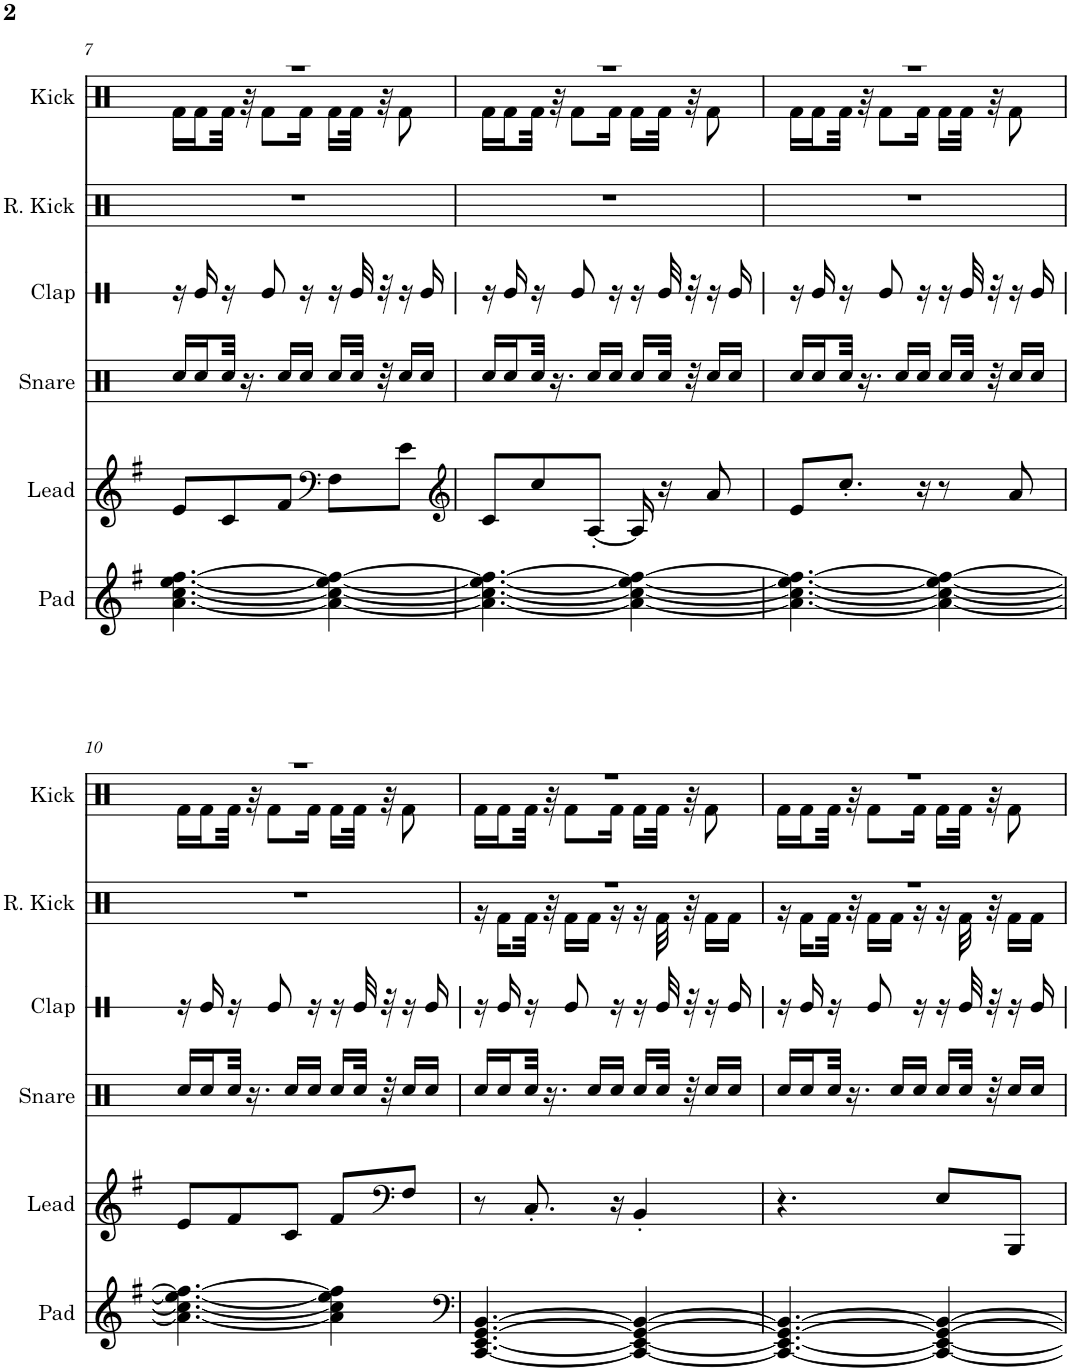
**kern	**kern	**kern	**kern	**kern	**kern
*part6	*part5	*part4	*part3	*part2	*part1
*staff6	*staff5	*staff4	*staff3	*staff2	*staff1
*I"Pad	*I"Lead	*I"Snare	*I"Clap	*I"Reverb Kick	*I"Kick
*I'Pad	*I'Lead	*I'Snare	*I'Clap	*I'R. Kick	*I'Kick
!!LO:PB:g=z
*clefG2	*clefG2	*clefX	*clefX	*clefX	*clefX
*k[f#]	*k[f#]	*k[f#]	*k[f#]	*k[f#]	*k[f#]
*M5/8	*M5/8	*M5/8	*M5/8	*M5/8	*M5/8
=7	=7	=7	=7	=7	=7
*	*	*	*	*	*^
[4.a\ [4.cc\ [4.ee\ [4.ff#\	8e/L	16Rcc/LL	16r	8%5r	8%5r	16Rf\LL
.	.	16Rcc/	16Re/	.	.	16Rf\
.	8c/	32Rcc/JJk	16r	.	.	32Rf\JJk
.	.	16.r	.	.	.	32r
.	.	.	8Re/	.	.	8Rf\L
.	8f#/J	16Rcc/LL	.	.	.	.
.	.	16Rcc/JJ	16r	.	.	16Rf\Jk
*	*clefF4	*	*	*	*	*
4a\_ 4cc\_ 4ee\_ 4ff#\_	8F#\L	16Rcc/LL	16r	.	.	16Rf\LL
.	.	32Rcc/JJk	32Re/	.	.	32Rf\JJk
.	.	32r	32r	.	.	32r
.	8e\J	16Rcc/LL	16r	.	.	8Rf\
.	.	16Rcc/JJ	16Re/	.	.	.
=8	=8	=8	=8	=8	=8	=8
*	*clefG2	*	*	*	*	*
4.a\_ 4.cc\_ 4.ee\_ 4.ff#\_	8c/L	16Rcc/LL	16r	8%5r	8%5r	16Rf\LL
.	.	16Rcc/	16Re/	.	.	16Rf\
.	8cc/	32Rcc/JJk	16r	.	.	32Rf\JJk
.	.	16.r	.	.	.	32r
.	.	.	8Re/	.	.	8Rf\L
.	[8A'/J	16Rcc/LL	.	.	.	.
.	.	16Rcc/JJ	16r	.	.	16Rf\Jk
4a\_ 4cc\_ 4ee\_ 4ff#\_	16A/]	16Rcc/LL	16r	.	.	16Rf\LL
.	16r	32Rcc/JJk	32Re/	.	.	32Rf\JJk
.	.	32r	32r	.	.	32r
.	8a/	16Rcc/LL	16r	.	.	8Rf\
.	.	16Rcc/JJ	16Re/	.	.	.
=9	=9	=9	=9	=9	=9	=9
4.a\_ 4.cc\_ 4.ee\_ 4.ff#\_	8e/L	16Rcc/LL	16r	8%5r	8%5r	16Rf\LL
.	.	16Rcc/	16Re/	.	.	16Rf\
.	8.cc'/J	32Rcc/JJk	16r	.	.	32Rf\JJk
.	.	16.r	.	.	.	32r
.	.	.	8Re/	.	.	8Rf\L
.	.	16Rcc/LL	.	.	.	.
.	16r	16Rcc/JJ	16r	.	.	16Rf\Jk
4a\_ 4cc\_ 4ee\_ 4ff#\_	8r	16Rcc/LL	16r	.	.	16Rf\LL
.	.	32Rcc/JJk	32Re/	.	.	32Rf\JJk
.	.	32r	32r	.	.	32r
.	8a/	16Rcc/LL	16r	.	.	8Rf\
.	.	16Rcc/JJ	16Re/	.	.	.
!!LO:LB:g=z	!!
=10	=10	=10	=10	=10	=10	=10
4.a\_ 4.cc\_ 4.ee\_ 4.ff#\_	8e/L	16Rcc/LL	16r	8%5r	8%5r	16Rf\LL
.	.	16Rcc/	16Re/	.	.	16Rf\
.	8f#/	32Rcc/JJk	16r	.	.	32Rf\JJk
.	.	16.r	.	.	.	32r
.	.	.	8Re/	.	.	8Rf\L
.	8c/J	16Rcc/LL	.	.	.	.
.	.	16Rcc/JJ	16r	.	.	16Rf\Jk
4a\] 4cc\] 4ee\] 4ff#\]	8f#/L	16Rcc/LL	16r	.	.	16Rf\LL
.	.	32Rcc/JJk	32Re/	.	.	32Rf\JJk
.	.	32r	32r	.	.	32r
*	*clefF4	*	*	*	*	*
.	8F#/J	16Rcc/LL	16r	.	.	8Rf\
.	.	16Rcc/JJ	16Re/	.	.	.
=11	=11	=11	=11	=11	=11	=11
*clefF4	*	*	*	*	*	*
*	*	*	*	*^	*	*
[4.CC/ [4.EE/ [4.GG/ [4.BB/	8r	16Rcc/LL	16r	8%5r	16r	8%5r	16Rf\LL
.	.	16Rcc/	16Re/	.	16Rf\LL	.	16Rf\
.	8.C'/	32Rcc/JJk	16r	.	32Rf\JJk	.	32Rf\JJk
.	.	16.r	.	.	32r	.	32r
.	.	.	8Re/	.	16Rf\LL	.	8Rf\L
.	.	16Rcc/LL	.	.	16Rf\JJ	.	.
.	16r	16Rcc/JJ	16r	.	16r	.	16Rf\Jk
4CC/_ 4EE/_ 4GG/_ 4BB/_	4BB'/	16Rcc/LL	16r	.	16r	.	16Rf\LL
.	.	32Rcc/JJk	32Re/	.	32Rf\	.	32Rf\JJk
.	.	32r	32r	.	32r	.	32r
.	.	16Rcc/LL	16r	.	16Rf\LL	.	8Rf\
.	.	16Rcc/JJ	16Re/	.	16Rf\JJ	.	.
=12	=12	=12	=12	=12	=12	=12	=12
4.CC/_ 4.EE/_ 4.GG/_ 4.BB/_	4.r	16Rcc/LL	16r	8%5r	16r	8%5r	16Rf\LL
.	.	16Rcc/	16Re/	.	16Rf\LL	.	16Rf\
.	.	32Rcc/JJk	16r	.	32Rf\JJk	.	32Rf\JJk
.	.	16.r	.	.	32r	.	32r
.	.	.	8Re/	.	16Rf\LL	.	8Rf\L
.	.	16Rcc/LL	.	.	16Rf\JJ	.	.
.	.	16Rcc/JJ	16r	.	16r	.	16Rf\Jk
4CC/_ 4EE/_ 4GG/_ 4BB/_	8E/L	16Rcc/LL	16r	.	16r	.	16Rf\LL
.	.	32Rcc/JJk	32Re/	.	32Rf\	.	32Rf\JJk
.	.	32r	32r	.	32r	.	32r
.	8BBB/J	16Rcc/LL	16r	.	16Rf\LL	.	8Rf\
.	.	16Rcc/JJ	16Re/	.	16Rf\JJ	.	.
*	*	*	*	*v	*v	*	*
*	*	*	*	*	*v	*v
=	=	=	=	=	=
*-	*-	*-	*-	*-	*-
